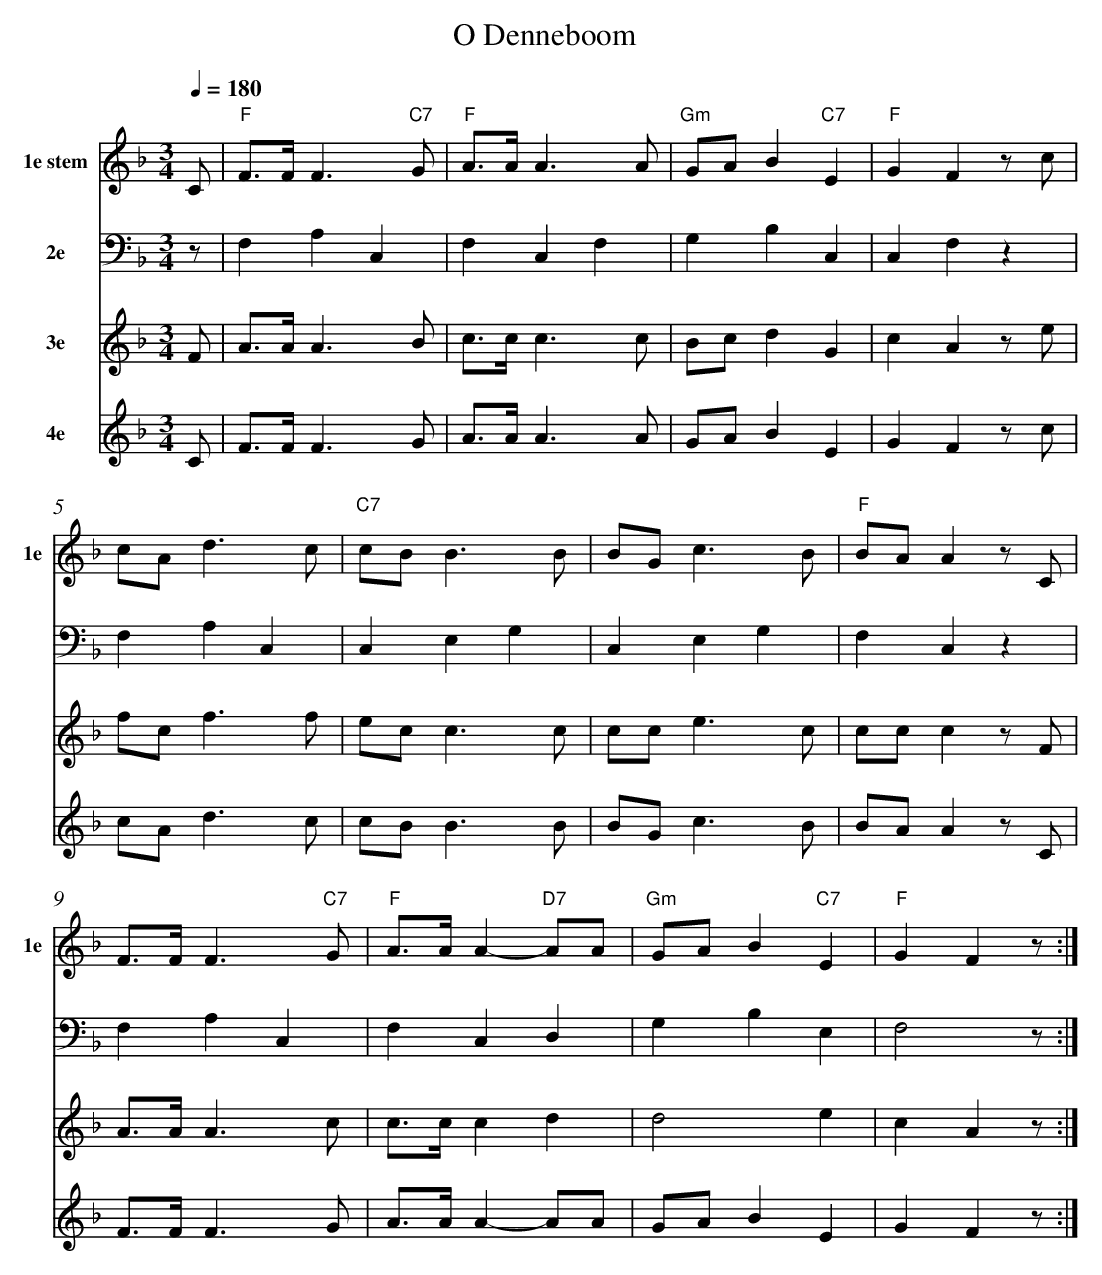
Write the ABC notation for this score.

X:1
T:O Denneboom
Q:1/4=180
%%score 1 2 3 4
V:1 name="1e stem" program=71 subname=1e
V:2 name="2e"  clef=bass program=58
V:3 name="3e" program=71
V:4 name="4e" program=104
M:3/4
L:1/8
K:F
[V:1] C |"F"F3/2F/ F3 "C7"G | "F"A3/2A/ A3 A | "Gm"GA B2 "C7"E2 | "F"G2 F2 z c |$
[V:2] z |F,2 A,2 C,2 | F,2 C,2 F,2 | G,2 B,2 C,2 | C,2 F,2 z2 |$
[V:3] F |A3/2A/ A3 B | c3/2c/ c3 c | Bc d2 G2 | c2 A2 z e |$
[V:4] C |F3/2F/ F3 G | A3/2A/ A3 A | GA B2 E2 | G2 F2 z c |$
[V:1] cA d3 c | "C7"cB B3 B | BG c3 B | "F"BA A2 z C |$
[V:2] F,2 A,2 C,2 | C,2 E,2 G,2 | C,2 E,2 G,2 | F,2 C,2 z2 |$
[V:3] fc f3 f | ec c3 c | cc e3 c | cc c2 z F |$
[V:4] cA d3 c | cB B3 B | BG c3 B | BA A2 z C |$
[V:1] F3/2F/ F3 "C7"G | "F"A3/2A/ A2- "D7"AA | "Gm"GA B2 "C7"E2 | "F"G2 F2 z :|$
[V:2] F,2 A,2 C,2 | F,2 C,2 D,2 | G,2 B,2 E,2 | F,4 z :|$
[V:3] A3/2A/ A3 c | c3/2c/ c2- d2 | d4 e2 | c2 A2 z :|$
[V:4] F3/2F/ F3 G | A3/2A/ A2- AA | GA B2 E2 | G2 F2 z :|$
